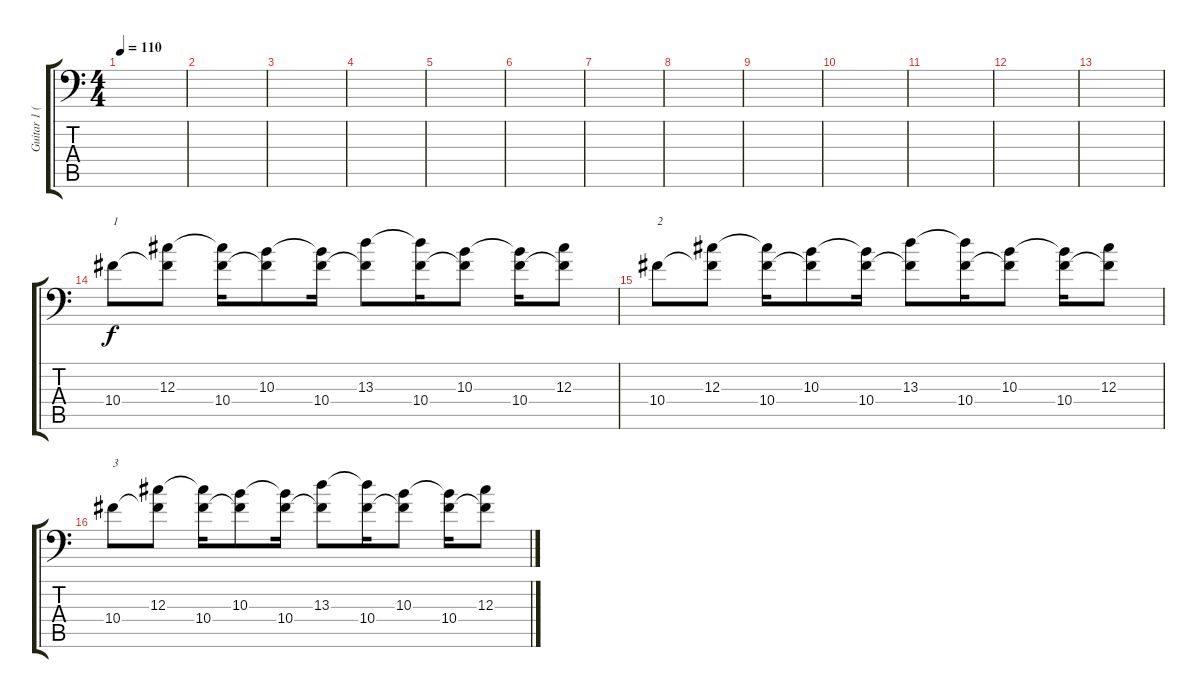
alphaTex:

\track ("Guitar 1 (Clean)" "Guitar 1 (") {instrument acousticguitarsteel}
\staff {score tabs}
\tuning (Bb3 Gb3 Db3 Ab2 Db2 Ab1) {hide}
\ts (4 4)
\tempo 110
\clef f4
\ks c
|
|
|
|
|
|
|
|
|
|
|
|
|
10.4.8{txt "1"} (12.3 10.4{t}).8 (12.3{t} 10.4).16 (10.3 10.4{t}).8 (10.3{t} 10.4).16 (13.3 10.4{t}).8 (13.3{t} 10.4).16 (10.3 10.4{t}).8 (10.3{t} 10.4).16 (12.3 10.4{t}).8 |
10.4.8{txt "2"} (12.3 10.4{t}).8 (12.3{t} 10.4).16 (10.3 10.4{t}).8 (10.3{t} 10.4).16 (13.3 10.4{t}).8 (13.3{t} 10.4).16 (10.3 10.4{t}).8 (10.3{t} 10.4).16 (12.3 10.4{t}).8 |
10.4.8{txt "3"} (12.3 10.4{t}).8 (12.3{t} 10.4).16 (10.3 10.4{t}).8 (10.3{t} 10.4).16 (13.3 10.4{t}).8 (13.3{t} 10.4).16 (10.3 10.4{t}).8 (10.3{t} 10.4).16 (12.3 10.4{t}).8
